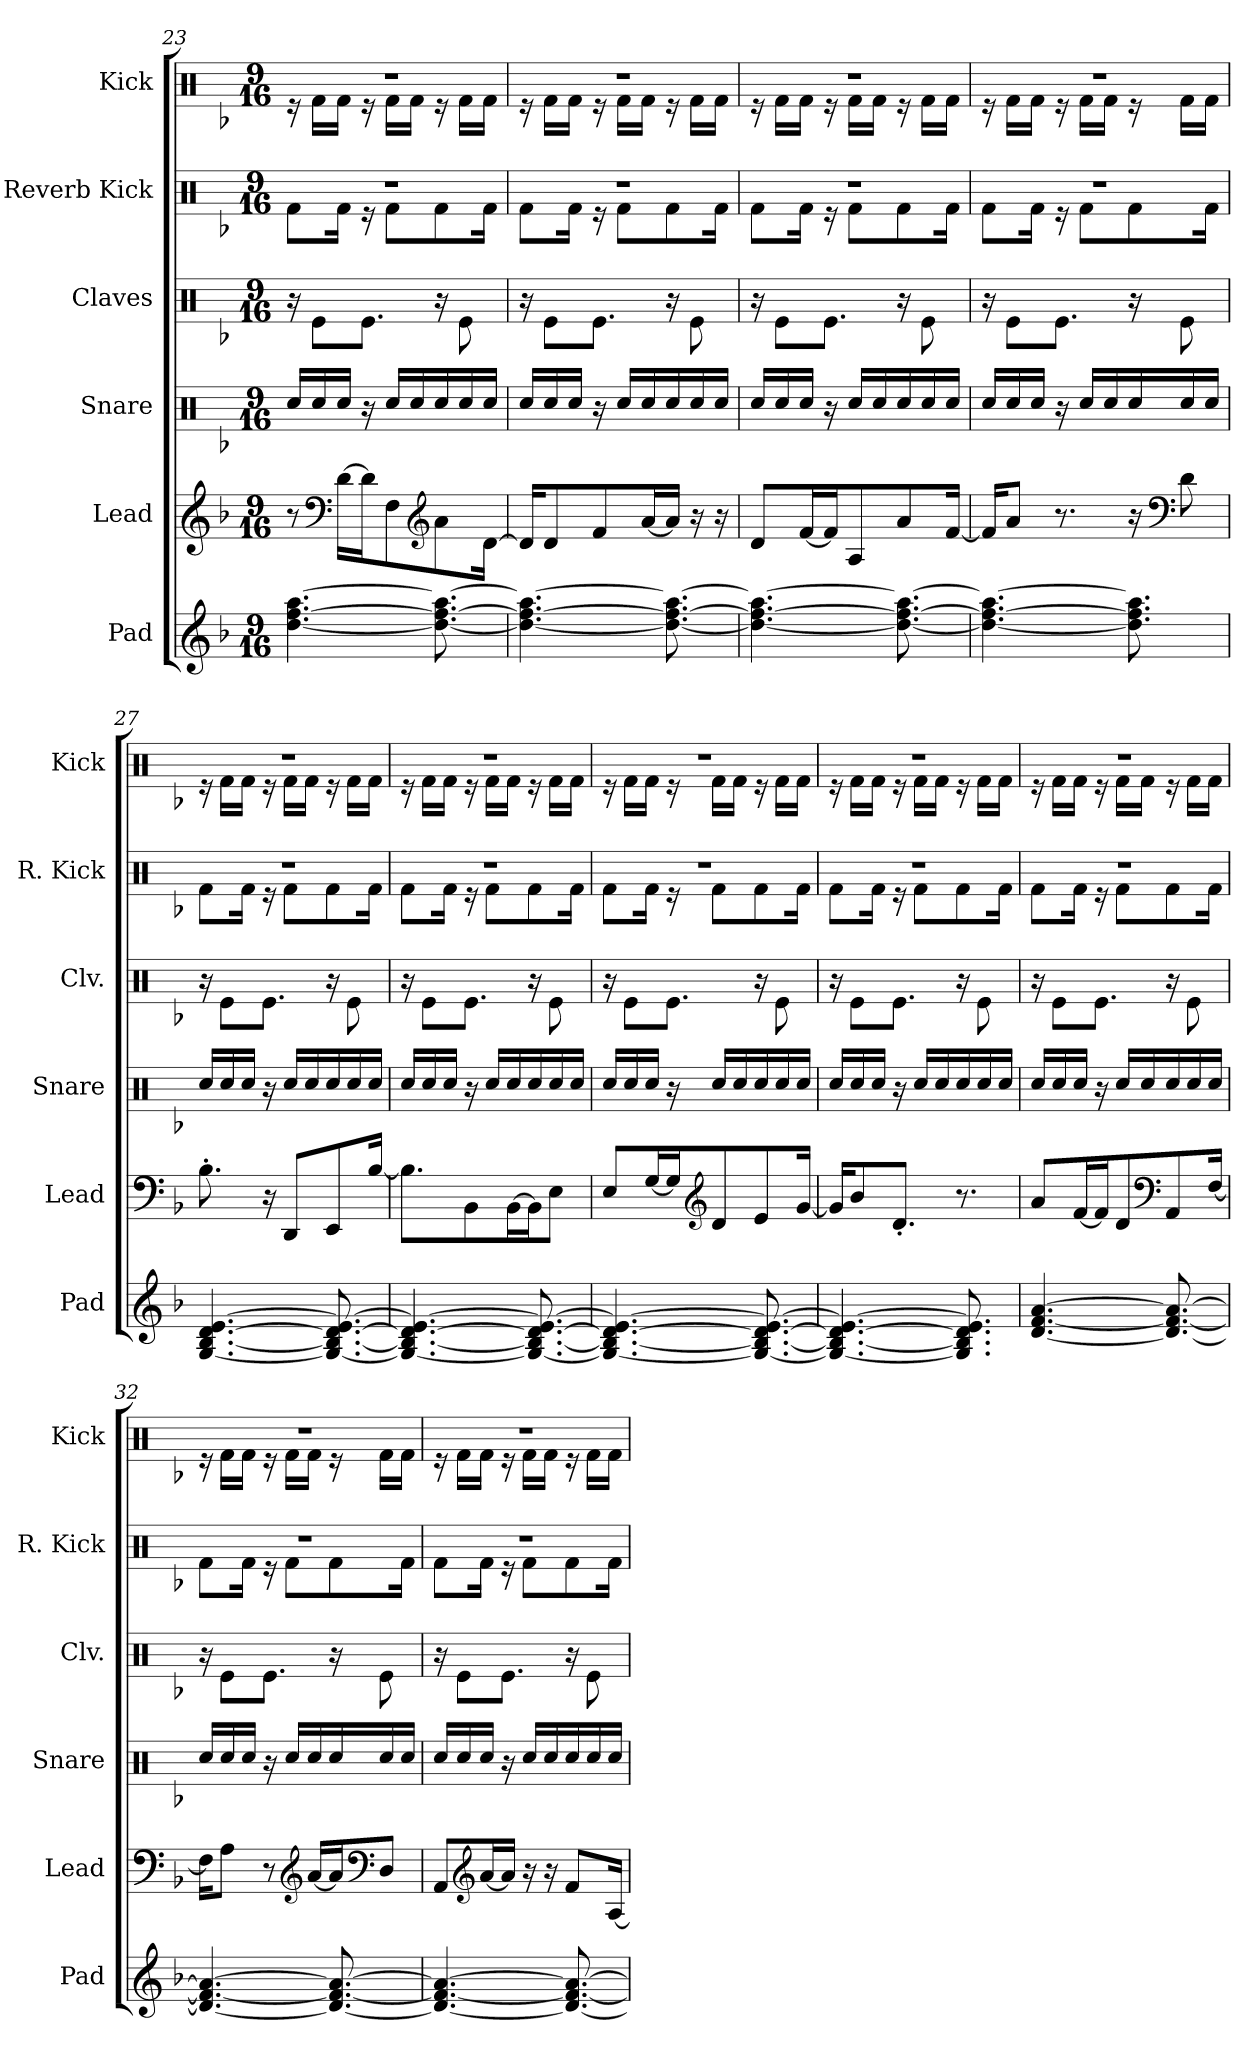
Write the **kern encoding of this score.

**kern	**kern	**kern	**kern	**kern	**kern
*part6	*part5	*part4	*part3	*part2	*part1
*staff6	*staff5	*staff4	*staff3	*staff2	*staff1
*I"Pad	*I"Lead	*I"Snare	*I"Claves	*I"Reverb Kick	*I"Kick
*I'Pad	*I'Lead	*I'Snare	*I'Clv.	*I'R. Kick	*I'Kick
*clefG2	*clefG2	*clefX	*clefX	*clefX	*clefX
*k[b-]	*k[b-]	*k[b-]	*k[b-]	*k[b-]	*k[b-]
*M9/16	*M9/16	*M9/16	*M9/16	*M9/16	*M9/16
=23	=23	=23	=23	=23	=23
*	*	*	*	*^	*^
[4.dd\ [4.ff\ [4.aa\	8r	16Rcc/LL	16r	16%9r	8Rf\L	16%9r	16r
.	.	16Rcc/	8Re\L	.	.	.	16Rf\LL
*	*clefF4	*	*	*	*	*	*
.	[16d\LL	16Rcc/JJ	.	.	16Rf\Jk	.	16Rf\JJ
.	16d\J]	16r	8.Re\J	.	16r	.	16r
.	8F\	16Rcc/LL	.	.	8Rf\L	.	16Rf\LL
.	.	16Rcc/	.	.	.	.	16Rf\JJ
*	*clefG2	*	*	*	*	*	*
8.dd\_ 8.ff\_ 8.aa\_	8a\	16Rcc/	16r	.	8Rf\	.	16r
.	.	16Rcc/	8Re\	.	.	.	16Rf\LL
.	[16d\Jk	16Rcc/JJ	.	.	16Rf\Jk	.	16Rf\JJ
=24	=24	=24	=24	=24	=24	=24	=24
4.dd\_ 4.ff\_ 4.aa\_	16d/KL]	16Rcc/LL	16r	16%9r	8Rf\L	16%9r	16r
.	8d/	16Rcc/	8Re\L	.	.	.	16Rf\LL
.	.	16Rcc/JJ	.	.	16Rf\Jk	.	16Rf\JJ
.	8f/	16r	8.Re\J	.	16r	.	16r
.	.	16Rcc/LL	.	.	8Rf\L	.	16Rf\LL
.	[16a/L	16Rcc/	.	.	.	.	16Rf\JJ
8.dd\_ 8.ff\_ 8.aa\_	16a/JJ]	16Rcc/	16r	.	8Rf\	.	16r
.	16r	16Rcc/	8Re\	.	.	.	16Rf\LL
.	16r	16Rcc/JJ	.	.	16Rf\Jk	.	16Rf\JJ
=25	=25	=25	=25	=25	=25	=25	=25
4.dd\_ 4.ff\_ 4.aa\_	8d/L	16Rcc/LL	16r	16%9r	8Rf\L	16%9r	16r
.	.	16Rcc/	8Re\L	.	.	.	16Rf\LL
.	[16f/L	16Rcc/JJ	.	.	16Rf\Jk	.	16Rf\JJ
.	16f/J]	16r	8.Re\J	.	16r	.	16r
.	8A/	16Rcc/LL	.	.	8Rf\L	.	16Rf\LL
.	.	16Rcc/	.	.	.	.	16Rf\JJ
8.dd\_ 8.ff\_ 8.aa\_	8a/	16Rcc/	16r	.	8Rf\	.	16r
.	.	16Rcc/	8Re\	.	.	.	16Rf\LL
.	[16f/Jk	16Rcc/JJ	.	.	16Rf\Jk	.	16Rf\JJ
!!LO:PB:g=z	!!
=26	=26	=26	=26	=26	=26	=26	=26
4.dd\_ 4.ff\_ 4.aa\_	16f/KL]	16Rcc/LL	16r	16%9r	8Rf\L	16%9r	16r
.	8a/J	16Rcc/	8Re\L	.	.	.	16Rf\LL
.	.	16Rcc/JJ	.	.	16Rf\Jk	.	16Rf\JJ
.	8.r	16r	8.Re\J	.	16r	.	16r
.	.	16Rcc/LL	.	.	8Rf\L	.	16Rf\LL
.	.	16Rcc/	.	.	.	.	16Rf\JJ
8.dd\] 8.ff\] 8.aa\]	16r	16Rcc/	16r	.	8Rf\	.	16r
*	*clefF4	*	*	*	*	*	*
.	8d\	16Rcc/	8Re\	.	.	.	16Rf\LL
.	.	16Rcc/JJ	.	.	16Rf\Jk	.	16Rf\JJ
=27	=27	=27	=27	=27	=27	=27	=27
[4.G/ [4.B-/ [4.d/ [4.e/	8.B-'\	16Rcc/LL	16r	16%9r	8Rf\L	16%9r	16r
.	.	16Rcc/	8Re\L	.	.	.	16Rf\LL
.	.	16Rcc/JJ	.	.	16Rf\Jk	.	16Rf\JJ
.	16r	16r	8.Re\J	.	16r	.	16r
.	8DD/L	16Rcc/LL	.	.	8Rf\L	.	16Rf\LL
.	.	16Rcc/	.	.	.	.	16Rf\JJ
8.G/_ 8.B-/_ 8.d/_ 8.e/_	8EE/	16Rcc/	16r	.	8Rf\	.	16r
.	.	16Rcc/	8Re\	.	.	.	16Rf\LL
.	[16B-/Jk	16Rcc/JJ	.	.	16Rf\Jk	.	16Rf\JJ
=28	=28	=28	=28	=28	=28	=28	=28
4.G/_ 4.B-/_ 4.d/_ 4.e/_	8.B-\L]	16Rcc/LL	16r	16%9r	8Rf\L	16%9r	16r
.	.	16Rcc/	8Re\L	.	.	.	16Rf\LL
.	.	16Rcc/JJ	.	.	16Rf\Jk	.	16Rf\JJ
.	8BB-\	16r	8.Re\J	.	16r	.	16r
.	.	16Rcc/LL	.	.	8Rf\L	.	16Rf\LL
.	[16BB-\L	16Rcc/	.	.	.	.	16Rf\JJ
8.G/_ 8.B-/_ 8.d/_ 8.e/_	16BB-\J]	16Rcc/	16r	.	8Rf\	.	16r
.	8E\J	16Rcc/	8Re\	.	.	.	16Rf\LL
.	.	16Rcc/JJ	.	.	16Rf\Jk	.	16Rf\JJ
=29	=29	=29	=29	=29	=29	=29	=29
4.G/_ 4.B-/_ 4.d/_ 4.e/_	8E/L	16Rcc/LL	16r	16%9r	8Rf\L	16%9r	16r
.	.	16Rcc/	8Re\L	.	.	.	16Rf\LL
.	[16G/L	16Rcc/JJ	.	.	16Rf\Jk	.	16Rf\JJ
.	16G/J]	16r	8.Re\J	.	16r	.	16r
*	*clefG2	*	*	*	*	*	*
.	8d/	16Rcc/LL	.	.	8Rf\L	.	16Rf\LL
.	.	16Rcc/	.	.	.	.	16Rf\JJ
8.G/_ 8.B-/_ 8.d/_ 8.e/_	8e/	16Rcc/	16r	.	8Rf\	.	16r
.	.	16Rcc/	8Re\	.	.	.	16Rf\LL
.	[16g/Jk	16Rcc/JJ	.	.	16Rf\Jk	.	16Rf\JJ
!!LO:LB:g=z	!!
=30	=30	=30	=30	=30	=30	=30	=30
4.G/_ 4.B-/_ 4.d/_ 4.e/_	16g/KL]	16Rcc/LL	16r	16%9r	8Rf\L	16%9r	16r
.	8b-/	16Rcc/	8Re\L	.	.	.	16Rf\LL
.	.	16Rcc/JJ	.	.	16Rf\Jk	.	16Rf\JJ
.	8.d'/J	16r	8.Re\J	.	16r	.	16r
.	.	16Rcc/LL	.	.	8Rf\L	.	16Rf\LL
.	.	16Rcc/	.	.	.	.	16Rf\JJ
8.G/] 8.B-/] 8.d/] 8.e/]	8.r	16Rcc/	16r	.	8Rf\	.	16r
.	.	16Rcc/	8Re\	.	.	.	16Rf\LL
.	.	16Rcc/JJ	.	.	16Rf\Jk	.	16Rf\JJ
=31	=31	=31	=31	=31	=31	=31	=31
[4.d/ [4.f/ [4.a/	8a/L	16Rcc/LL	16r	16%9r	8Rf\L	16%9r	16r
.	.	16Rcc/	8Re\L	.	.	.	16Rf\LL
.	[16f/L	16Rcc/JJ	.	.	16Rf\Jk	.	16Rf\JJ
.	16f/J]	16r	8.Re\J	.	16r	.	16r
.	8d/	16Rcc/LL	.	.	8Rf\L	.	16Rf\LL
.	.	16Rcc/	.	.	.	.	16Rf\JJ
*	*clefF4	*	*	*	*	*	*
8.d/_ 8.f/_ 8.a/_	8AA/	16Rcc/	16r	.	8Rf\	.	16r
.	.	16Rcc/	8Re\	.	.	.	16Rf\LL
.	[16F/Jk	16Rcc/JJ	.	.	16Rf\Jk	.	16Rf\JJ
=32	=32	=32	=32	=32	=32	=32	=32
4.d/_ 4.f/_ 4.a/_	16F\KL]	16Rcc/LL	16r	16%9r	8Rf\L	16%9r	16r
.	8A\J	16Rcc/	8Re\L	.	.	.	16Rf\LL
.	.	16Rcc/JJ	.	.	16Rf\Jk	.	16Rf\JJ
.	8r	16r	8.Re\J	.	16r	.	16r
.	.	16Rcc/LL	.	.	8Rf\L	.	16Rf\LL
*	*clefG2	*	*	*	*	*	*
.	[16a/LL	16Rcc/	.	.	.	.	16Rf\JJ
8.d/_ 8.f/_ 8.a/_	16a/J]	16Rcc/	16r	.	8Rf\	.	16r
*	*clefF4	*	*	*	*	*	*
.	8D/J	16Rcc/	8Re\	.	.	.	16Rf\LL
.	.	16Rcc/JJ	.	.	16Rf\Jk	.	16Rf\JJ
=33	=33	=33	=33	=33	=33	=33	=33
4.d/_ 4.f/_ 4.a/_	8AA/L	16Rcc/LL	16r	16%9r	8Rf\L	16%9r	16r
.	.	16Rcc/	8Re\L	.	.	.	16Rf\LL
*	*clefG2	*	*	*	*	*	*
.	[16a/L	16Rcc/JJ	.	.	16Rf\Jk	.	16Rf\JJ
.	16a/JJ]	16r	8.Re\J	.	16r	.	16r
.	16r	16Rcc/LL	.	.	8Rf\L	.	16Rf\LL
.	16r	16Rcc/	.	.	.	.	16Rf\JJ
8.d/_ 8.f/_ 8.a/_	8f/L	16Rcc/	16r	.	8Rf\	.	16r
.	.	16Rcc/	8Re\	.	.	.	16Rf\LL
.	[16A/Jk	16Rcc/JJ	.	.	16Rf\Jk	.	16Rf\JJ
*	*	*	*	*v	*v	*	*
*	*	*	*	*	*v	*v
=	=	=	=	=	=
*-	*-	*-	*-	*-	*-
